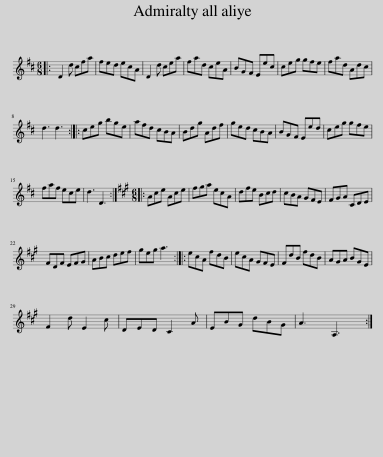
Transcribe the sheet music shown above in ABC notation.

X:1
L:1/8
M:6/8
I:linebreak $
K:D
V:1 treble
V:1
|: D2 d cfa | fed ecA | D2 d cea | fad ceA | BGF Eec | %5
 ceg gfe | fad Adc |$ d3 d3 :: ceg bge | afd cBA | %10
 Bdg Adf | ged cBA | BGF Eed | ceg gfe |$ faf ece | %15
 d3 D3 ::[K:A][M:6/8] Ace Ace | fga ecA | dfe Bcd | cBA GFE | %20
 FGA CDE |$ FDF EFG | ABc def | geg a3 :: ecA fdB | %25
 ecA GFE | FdB fdB | AGA BGE |$ F2 d E2 c | DED C2 A | %30
 EBG dBG | A3 A,3 :| %32
